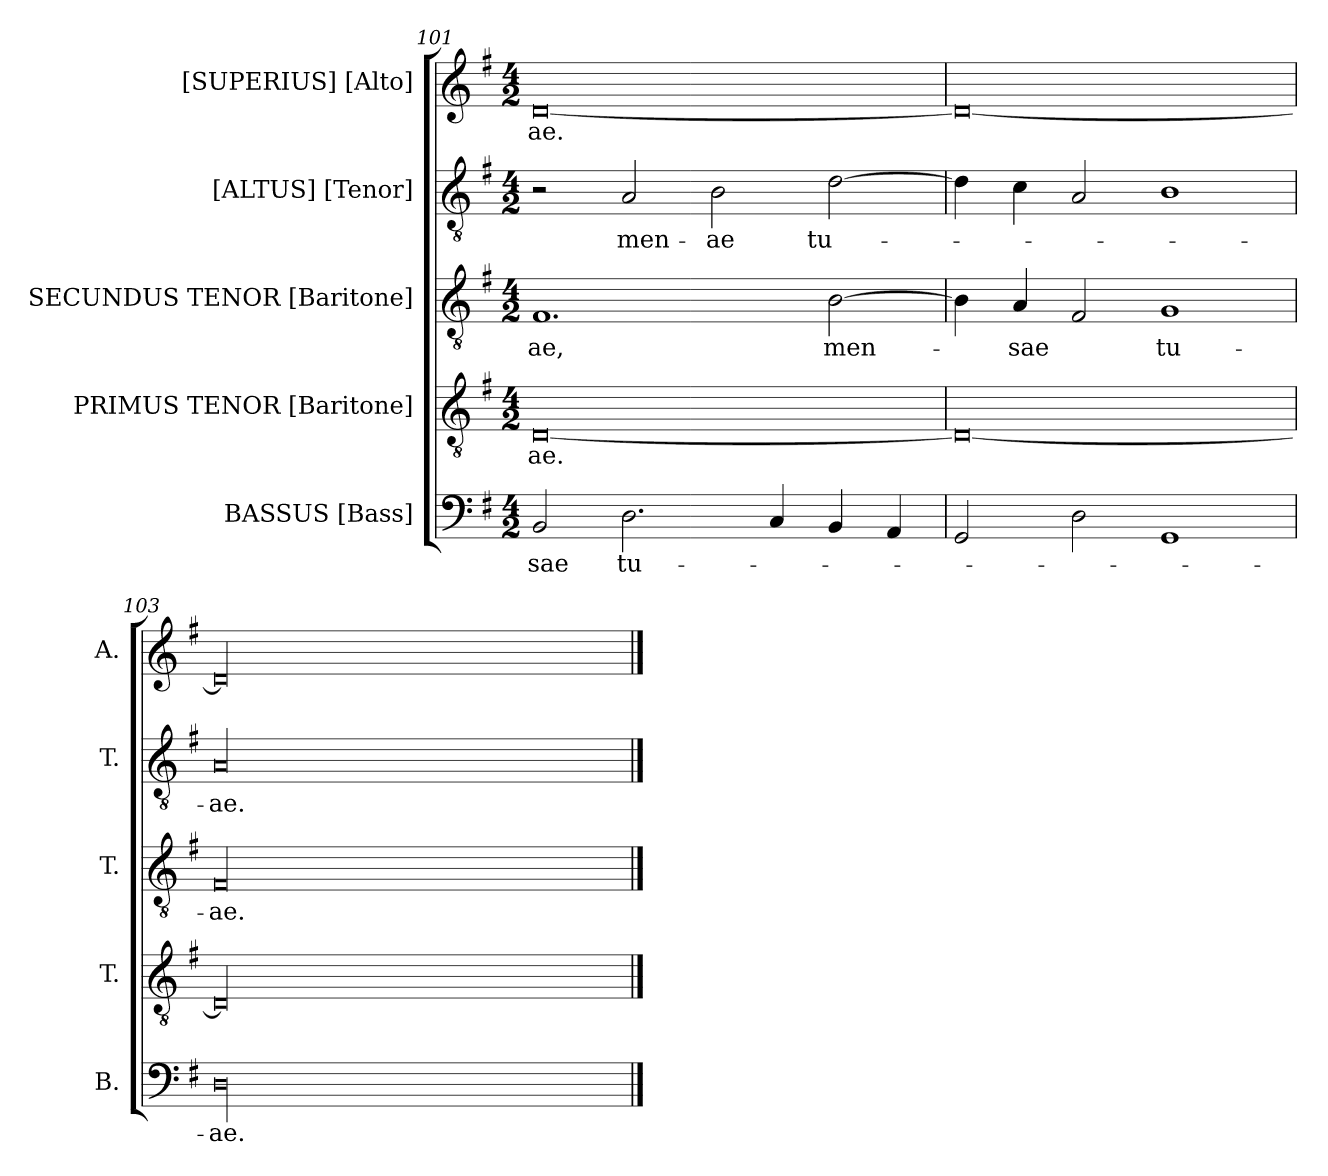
**kern	**text	**kern	**text	**kern	**text	**kern	**text	**kern	**text
*part5	*part5	*part4	*part4	*part3	*part3	*part2	*part2	*part1	*part1
*staff5	*staff5	*staff4	*staff4	*staff3	*staff3	*staff2	*staff2	*staff1	*staff1
*I"BASSUS [Bass]	*	*I"PRIMUS TENOR [Baritone]	*	*I"SECUNDUS TENOR [Baritone]	*	*I"[ALTUS] [Tenor]	*	*I"[SUPERIUS] [Alto]	*
*I'B.	*	*I'T.	*	*I'T.	*	*I'T.	*	*I'A.	*
*clefF4	*	*clefGv2	*	*clefGv2	*	*clefGv2	*	*clefG2	*
*	*	*ITrd7c12	*	*ITrd7c12	*	*ITrd7c12	*	*	*
*k[f#]	*	*k[f#]	*	*k[f#]	*	*k[f#]	*	*k[f#]	*
*G:	*	*G:	*	*G:	*	*G:	*	*G:	*
*M4/2	*	*M4/2	*	*M4/2	*	*M4/2	*	*M4/2	*
=101	=101	=101	=101	=101	=101	=101	=101	=101	=101
!	!LO:LY:b:color=#000000	!	!	!	!	!	!	!	!
!	!	!	!LO:LY:b:color=#000000	!	!	!	!	!	!
!	!	!	!	!	!LO:LY:b:color=#000000	!	!	!	!
!	!	!	!	!	!	!	!	!	!LO:LY:b:color=#000000
2BBi/	-sae	[0DDi	-ae.	1.FF#i	-ae,	2r	.	[0di	-ae.
!	!LO:LY:b:color=#000000	!	!	!	!	!	!	!	!
!	!	!	!	!	!	!	!LO:LY:b:color=#000000	!	!
2.Di\	tu-	.	.	.	.	2AAi/	men-	.	.
!	!	!	!	!	!	!	!LO:LY:b:color=#000000	!	!
.	.	.	.	.	.	2BBi\	-ae	.	.
4Ci/	.	.	.	.	.	.	.	.	.
!	!	!	!	!	!LO:LY:b:color=#000000	!	!	!	!
!	!	!	!	!	!	!	!LO:LY:b:color=#000000	!	!
4BBi/	.	.	.	[2BBi\	men-	[2Di\	tu-	.	.
4AAi/	.	.	.	.	.	.	.	.	.
=102	=102	=102	=102	=102	=102	=102	=102	=102	=102
2GGi/	.	0DDi_	.	4BBi\]	.	4Di\]	.	0di_	.
!	!	!	!	!	!LO:LY:b:color=#000000	!	!	!	!
.	.	.	.	4AAi/	-sae	4Ci\	.	.	.
2Di\	.	.	.	2FF#i/	.	2AAi/	.	.	.
!	!	!	!	!	!LO:LY:b:color=#000000	!	!	!	!
1GGi	.	.	.	1GGi	tu-	1BBi	.	.	.
=103	=103	=103	=103	=103	=103	=103	=103	=103	=103
!	!LO:LY:b:color=#000000	!	!	!	!	!	!	!	!
!	!	!	!	!	!LO:LY:b:color=#000000	!	!	!	!
!	!	!	!	!	!	!	!LO:LY:b:color=#000000	!	!
00Di	-ae.	00DDi]	.	00FF#i	-ae.	00AAi	-ae.	00di]	.
==	==	==	==	==	==	==	==	==	==
*-	*-	*-	*-	*-	*-	*-	*-	*-	*-
